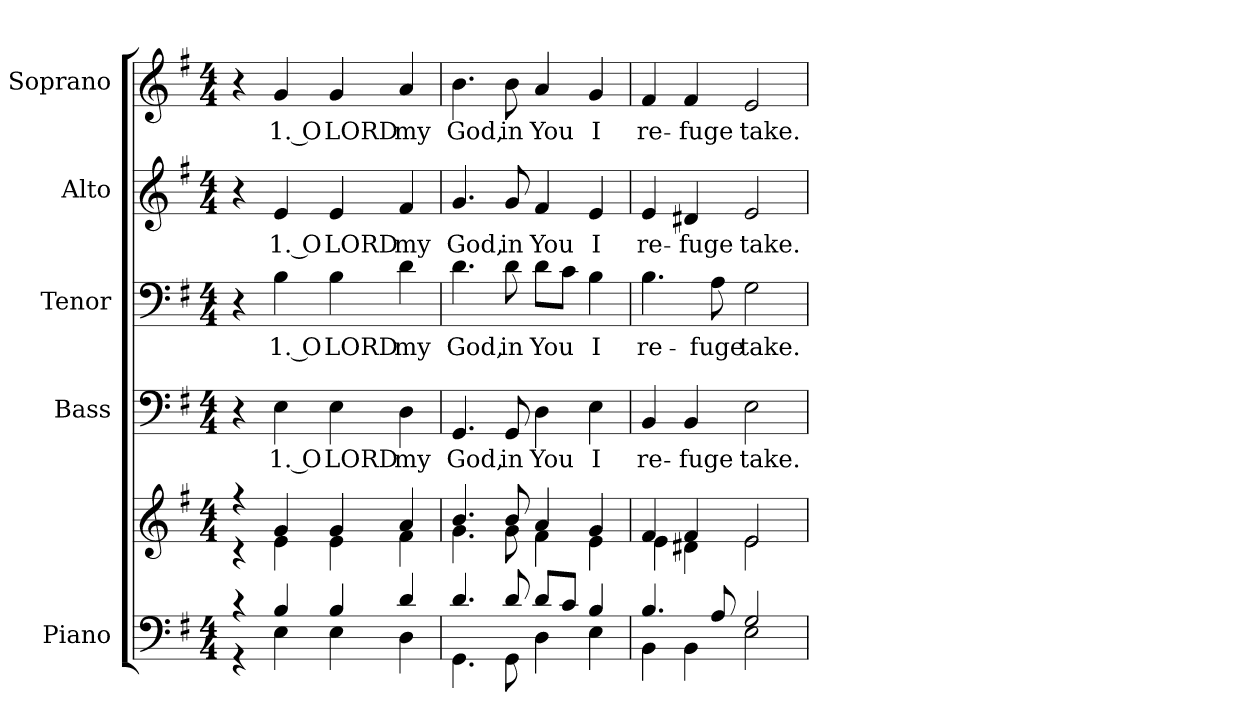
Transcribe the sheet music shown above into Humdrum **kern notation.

**kern	**kern	**kern	**text	**kern	**text	**kern	**text	**kern	**text
*part5	*part5	*part4	*part4	*part3	*part3	*part2	*part2	*part1	*part1
*staff6	*staff5	*staff4	*staff4	*staff3	*staff3	*staff2	*staff2	*staff1	*staff1
*I"Piano	*	*I"Bass	*	*I"Tenor	*	*I"Alto	*	*I"Soprano	*
*I'Pno.	*	*I'B.	*	*I'T.	*	*I'A.	*	*I'S.	*
!!LO:PB:g=z
*clefF4	*clefG2	*clefF4	*	*clefF4	*	*clefG2	*	*clefG2	*
*k[f#]	*k[f#]	*k[f#]	*	*k[f#]	*	*k[f#]	*	*k[f#]	*
*G:	*G:	*G:	*	*G:	*	*G:	*	*G:	*
*M4/4	*M4/4	*M4/4	*	*M4/4	*	*M4/4	*	*M4/4	*
*MM130	*MM130	*MM130	*	*MM130	*	*MM130	*	*MM130	*
=1	=1	=1	=1	=1	=1	=1	=1	=1	=1
*^	*^	*	*	*	*	*	*	*	*
4r	4r	4r	4r	4r	.	4r	.	4r	.	4r	.
!	!	!	!	!	!LO:LY:b:color=#000000	!	!	!	!	!	!
!	!	!	!	!	!	!	!LO:LY:b:color=#000000	!	!	!	!
!	!	!	!	!	!	!	!	!	!LO:LY:b:color=#000000	!	!
!	!	!	!	!	!	!	!	!	!	!	!LO:LY:b:color=#000000
4Bi/	4Ei\	4gi/	4ei\	4Ei\	1. O	4Bi\	1. O	4ei/	1. O	4gi/	1. O
!	!	!	!	!	!LO:LY:b:color=#000000	!	!	!	!	!	!
!	!	!	!	!	!	!	!LO:LY:b:color=#000000	!	!	!	!
!	!	!	!	!	!	!	!	!	!LO:LY:b:color=#000000	!	!
!	!	!	!	!	!	!	!	!	!	!	!LO:LY:b:color=#000000
4Bi/	4Ei\	4gi/	4ei\	4Ei\	LORD	4Bi\	LORD	4ei/	LORD	4gi/	LORD
!	!	!	!	!	!LO:LY:b:color=#000000	!	!	!	!	!	!
!	!	!	!	!	!	!	!LO:LY:b:color=#000000	!	!	!	!
!	!	!	!	!	!	!	!	!	!LO:LY:b:color=#000000	!	!
!	!	!	!	!	!	!	!	!	!	!	!LO:LY:b:color=#000000
4di/	4Di\	4ai/	4f#i\	4Di\	my	4di\	my	4f#i/	my	4ai/	my
=2	=2	=2	=2	=2	=2	=2	=2	=2	=2	=2	=2
!	!	!	!	!	!LO:LY:b:color=#000000	!	!	!	!	!	!
!	!	!	!	!	!	!	!LO:LY:b:color=#000000	!	!	!	!
!	!	!	!	!	!	!	!	!	!LO:LY:b:color=#000000	!	!
!	!	!	!	!	!	!	!	!	!	!	!LO:LY:b:color=#000000
4.di/	4.GGi\	4.bi/	4.gi\	4.GGi/	God,	4.di\	God,	4.gi/	God,	4.bi\	God,
!	!	!	!	!	!LO:LY:b:color=#000000	!	!	!	!	!	!
!	!	!	!	!	!	!	!LO:LY:b:color=#000000	!	!	!	!
!	!	!	!	!	!	!	!	!	!LO:LY:b:color=#000000	!	!
!	!	!	!	!	!	!	!	!	!	!	!LO:LY:b:color=#000000
8di/	8GGi\	8bi/	8gi\	8GGi/	in	8di\	in	8gi/	in	8bi\	in
!	!	!	!	!	!LO:LY:b:color=#000000	!	!	!	!	!	!
!	!	!	!	!	!	!	!LO:LY:b:color=#000000	!	!	!	!
!	!	!	!	!	!	!	!	!	!LO:LY:b:color=#000000	!	!
!	!	!	!	!	!	!	!	!	!	!	!LO:LY:b:color=#000000
8di/L	4Di\	4ai/	4f#i\	4Di\	You	8di\L	You	4f#i/	You	4ai/	You
8ci/J	.	.	.	.	.	8ci\J	.	.	.	.	.
!	!	!	!	!	!LO:LY:b:color=#000000	!	!	!	!	!	!
!	!	!	!	!	!	!	!LO:LY:b:color=#000000	!	!	!	!
!	!	!	!	!	!	!	!	!	!LO:LY:b:color=#000000	!	!
!	!	!	!	!	!	!	!	!	!	!	!LO:LY:b:color=#000000
4Bi/	4Ei\	4gi/	4ei\	4Ei\	I	4Bi\	I	4ei/	I	4gi/	I
=3	=3	=3	=3	=3	=3	=3	=3	=3	=3	=3	=3
!	!	!	!	!	!LO:LY:b:color=#000000	!	!	!	!	!	!
!	!	!	!	!	!	!	!LO:LY:b:color=#000000	!	!	!	!
!	!	!	!	!	!	!	!	!	!LO:LY:b:color=#000000	!	!
!	!	!	!	!	!	!	!	!	!	!	!LO:LY:b:color=#000000
4.Bi/	4BBi\	4f#i/	4ei\	4BBi/	re-	4.Bi\	re-	4ei/	re-	4f#i/	re-
!	!	!	!	!	!LO:LY:b:color=#000000	!	!	!	!	!	!
!	!	!	!	!	!	!	!	!	!LO:LY:b:color=#000000	!	!
!	!	!	!	!	!	!	!	!	!	!	!LO:LY:b:color=#000000
.	4BBi\	4f#i/	4d#Xi\	4BBi/	-fuge	.	.	4d#Xi/	-fuge	4f#i/	-fuge
!	!	!	!	!	!	!	!LO:LY:b:color=#000000	!	!	!	!
8Ai/	.	.	.	.	.	8Ai\	-fuge	.	.	.	.
!	!	!	!	!	!LO:LY:b:color=#000000	!	!	!	!	!	!
!	!	!	!	!	!	!	!LO:LY:b:color=#000000	!	!	!	!
!	!	!	!	!	!	!	!	!	!LO:LY:b:color=#000000	!	!
!	!	!	!	!	!	!	!	!	!	!	!LO:LY:b:color=#000000
2Gi/	2Ei\	2ei/	2ei\	2Ei\	take.	2Gi\	take.	2ei/	take.	2ei/	take.
*v	*v	*	*	*	*	*	*	*	*	*	*
*	*v	*v	*	*	*	*	*	*	*	*
=	=	=	=	=	=	=	=	=	=
*-	*-	*-	*-	*-	*-	*-	*-	*-	*-
